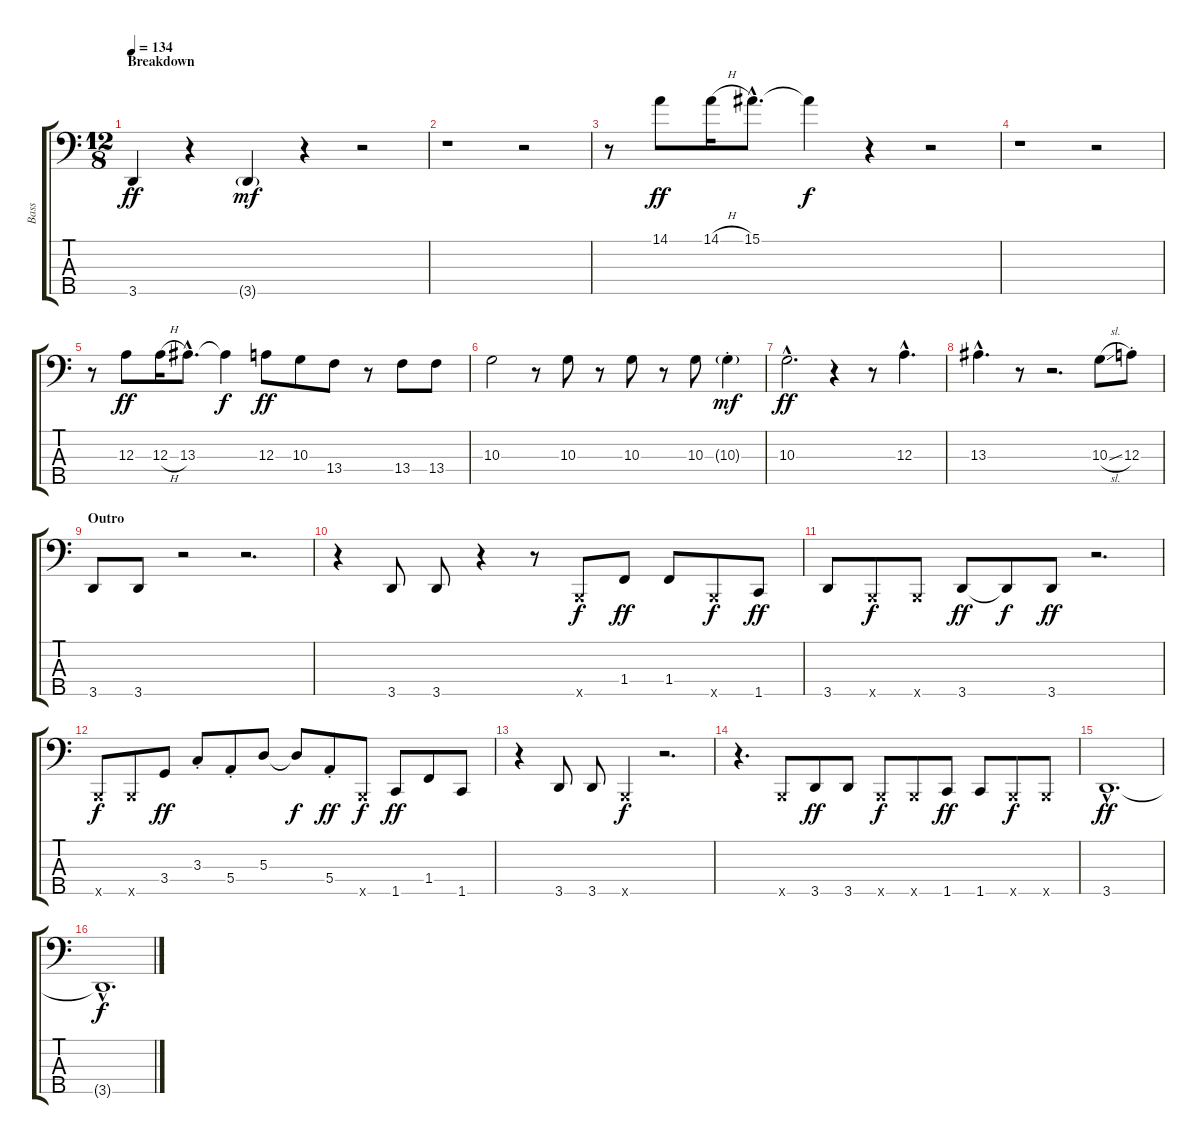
\track ("Bass" "Bass") {instrument fretlessbass}
\staff {score tabs}
\tuning (G2 D2 A1 E1 B0) {hide}
\ts (12 8)
\section ("" "Breakdown")
\tempo 134
\clef f4
\ks c
3.5.4{dy ff} r.4 3.5{g}.4{dy mf} r.4 r.2 |
r.1 r.2 |
r.8 14.1.8{dy ff} 14.1{h}.16 15.1{hac}.8{d} 15.1{t}.4{dy f} r.4 r.2 |
r.1 r.2 |
r.8 12.3.8{dy ff} 12.3{h}.16 13.3{hac}.8{d} 13.3{t}.4{dy f} 12.3.8{dy ff} 10.3.8 13.4.8 r.8 13.4.8 13.4.8 |
10.3.2 r.8 10.3.8 r.8 10.3.8 r.8 10.3.8 10.3{g st}.4{dy mf} |
10.3{hac}.2{d dy ff} r.4 r.8 12.3{hac}.4{d} |
13.3{hac}.4{d} r.8 r.2{d} 10.3{sl}.8 12.3{st}.8 |
\section ("" "Outro")
3.5.8 3.5.8 r.2 r.2{d} |
r.4 3.5.8 3.5.8 r.4 r.8 0.5{x}.8{dy f} 1.4.8{dy ff} 1.4.8 0.5{x}.8{dy f} 1.5.8{dy ff} |
3.5.8 0.5{x}.8{dy f} 0.5{x}.8 3.5.8{dy ff} 3.5{t}.8{dy f} 3.5.8{dy ff} r.2{d} |
0.5{x}.8{dy f} 0.5{x}.8 3.4.8{dy ff} 3.3{st}.8 5.4{st}.8 5.3.8 5.3{t}.8{dy f} 5.4{st}.8{dy ff} 0.5{x}.8{dy f} 1.5.8{dy ff} 1.4.8 1.5.8 |
r.4 3.5.8 3.5.8 0.5{x}.4{dy f} r.2{d} |
r.4{d} 0.5{x}.8 3.5.8{dy ff} 3.5.8 0.5{x}.8{dy f} 0.5{x}.8 1.5.8{dy ff} 1.5.8 0.5{x}.8{dy f} 0.5{x}.8 |
3.5{hac}.1{d dy ff} |
3.5{hac t}.1{d dy f}
